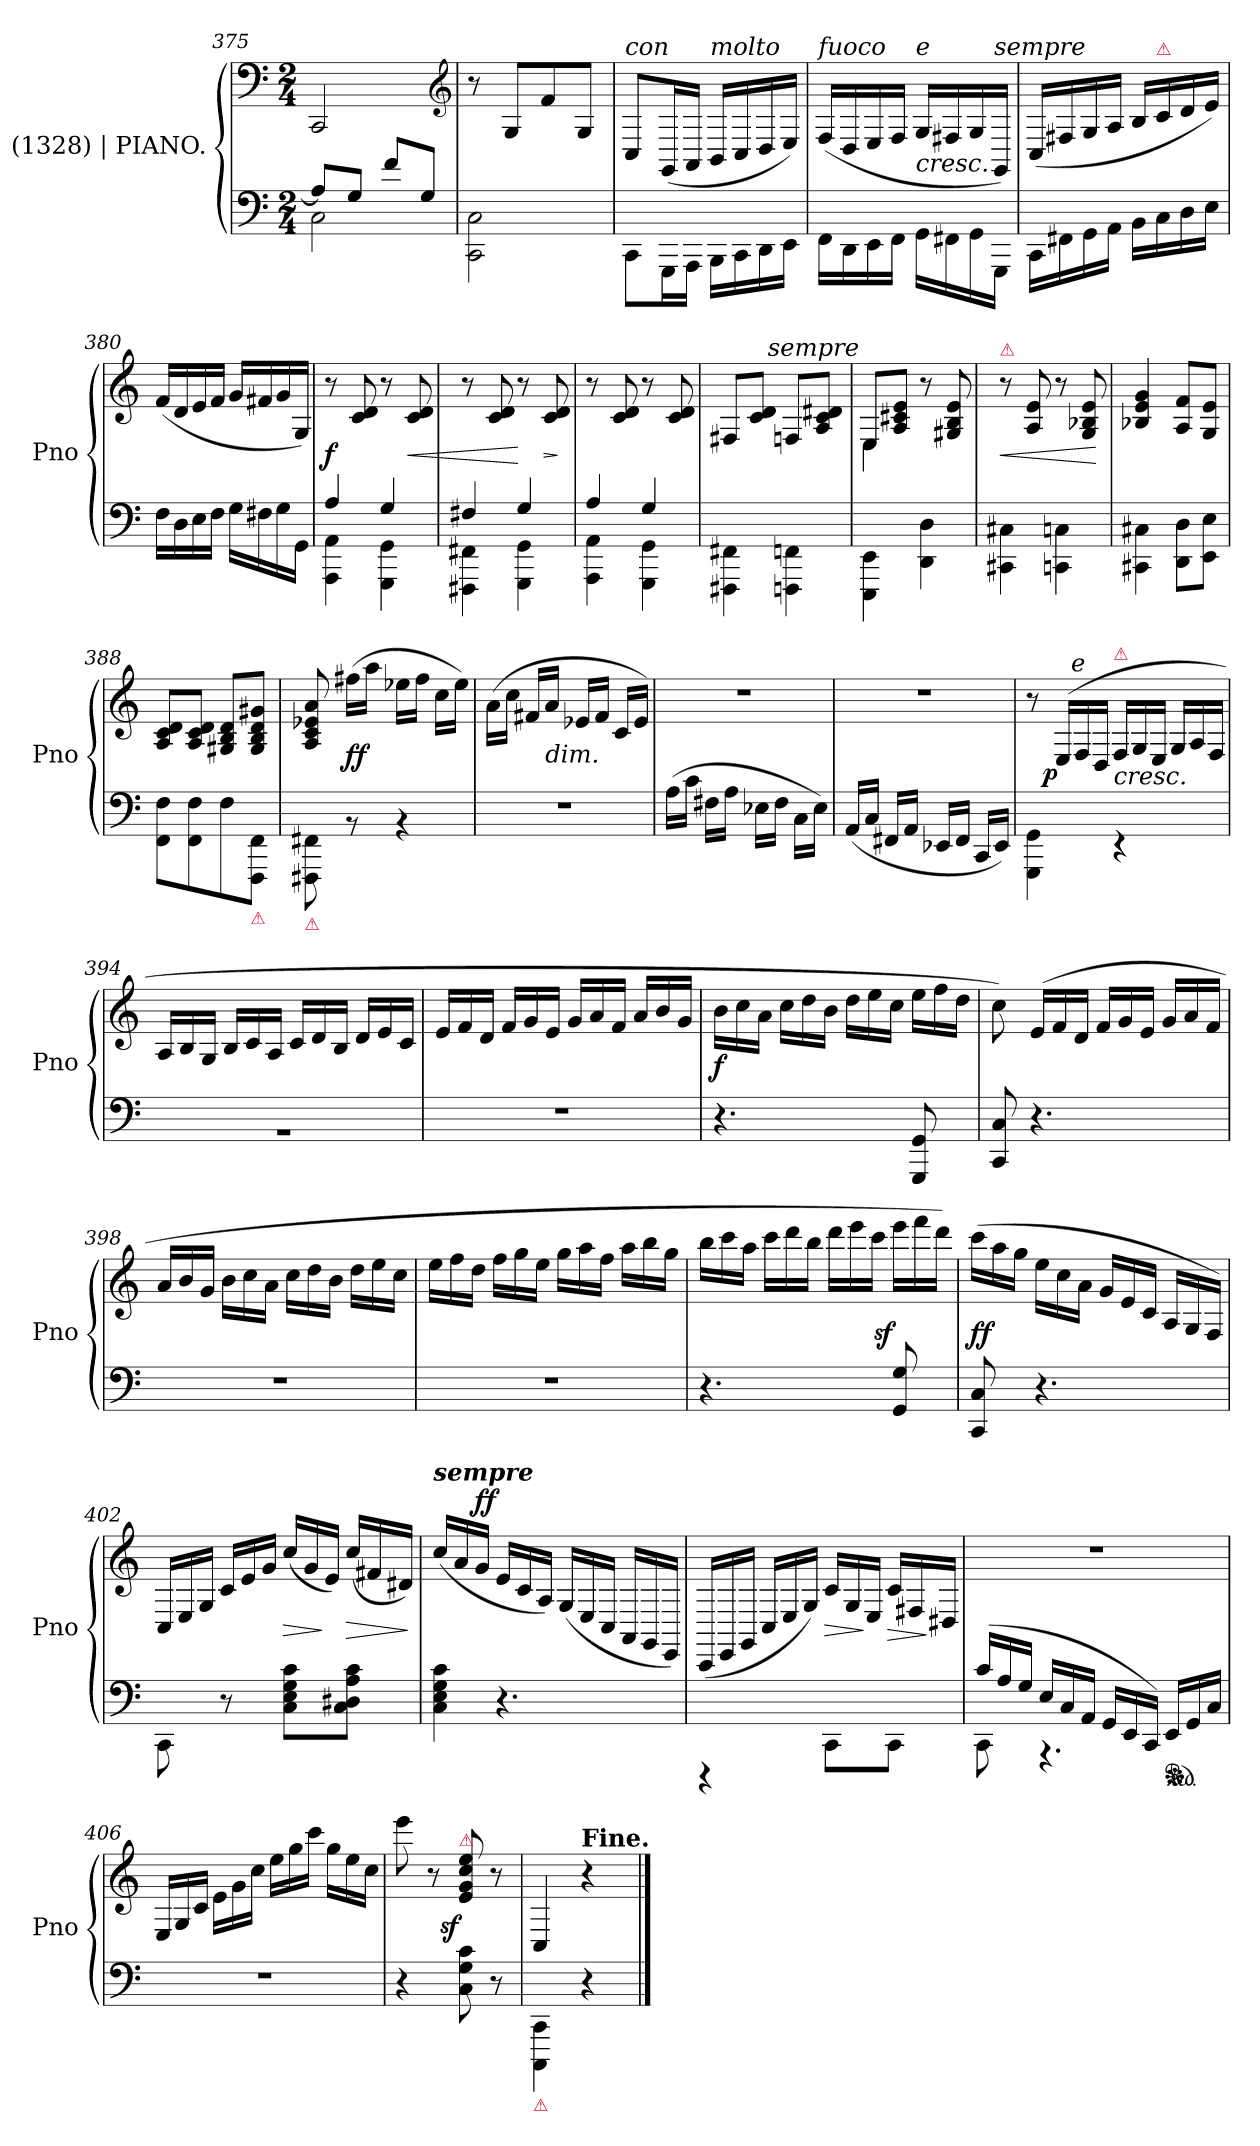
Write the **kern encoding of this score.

**kern	**kern	**dynam
*part1	*part1	*part1
*staff2	*staff1	*staff1/2
*I" (1328) | PIANO.	*	*
*I'Pno	*	*
*clefF4	*clefF4	*
*k[]	*k[]	*
*M2/4	*M2/4	*
=375	=375	=375
*^	*	*
8A-L]	2C	2CC	.
8GJ	.	.	.
8fL	.	.	.
8GJ	.	.	.
*v	*v	*	*
*	*clefG2	*
=376	=376	=376
2CC\ 2C\	8r	.
.	8G/L	.
.	8f	.
.	8G/J	.
=377	=377	=377
!	!LO:TX:a:i:t=con	!
8CC\L	8C/L	.
16GGG\L	(>16GG/L	.
16AAA\JJ	16AA/JJ	.
!	!LO:TX:a:i:t=molto	!
16BBB\LL	16BB/LL	.
16CC\	16C/	.
16DD\	16D/	.
16EE\JJ	16E/JJ)	.
=378	=378	=378
!	!LO:TX:a:i:t=fuoco	!
16FF\LL	(>16F/LL	.
16DD\	16D/	.
16EE\	16E/	.
16FF\JJ	16F/JJ	.
!	!LO:TX:c:i:t=cresc.	!
!	!LO:TX:a:i:t=e	!
16GG\LL	16G/LL	.
16FF#X	16F#X	.
16GG\	16G/	.
!	!LO:TX:a:i:t=sempre	!
16GGG\JJ	16GG/JJ)	.
=379	=379	=379
16CC\LL	(>16C/LL	.
16FF#X	16F#X	.
16GG\	16G/	.
16AA\JJ	16A/JJ	.
16BB\LL	16B/LL	.
!	!LO:TX:a:i:color=crimson:t=⚠	!
16C\	16c/	.
16D\	16d/	.
16E\JJ	16e/JJ)	.
=380	=380	=380
16FLL	(>16fLL	.
16D	16d	.
16E	16e	.
16FJJ	16fJJ	.
16GLL	16gLL	.
16F#X	16f#X	.
16G	16g	.
16GG\JJ	16G/JJ)	.
=381	=381	=381
*^	*	*
4A	4AAA 4AA	8r	f
.	.	8c 8d	.
4G	4GGG 4GG	8r	.
.	.	8c 8d	<
=382	=382	=382	=382
4F#X	4FFF#X 4FF#X	8r	.
.	.	8c 8d	.
4G	4GGG 4GG	8r	[
.	.	8c 8d	>
*v	*v	*	*
.	.	]
=383	=383	=383
*^	*	*
4A	4AAA 4AA	8r	.
.	.	8c 8d	.
4G	4GGG 4GG	8r	.
.	.	8c 8d	.
*v	*v	*	*
=384	=384	=384
*	*^	*
4FFF#X\ 4FF#X\	8F#XL	8.ryy	.
.	8c 8dJ	.	.
!	!	!LO:TX:a:i:t=sempre	!
.	.	4ryy	.
4FFFn\ 4FFn\	8Fn/L	.	.
.	8A/ 8c/ 8d#X/J	.	.
.	.	16ryy	.
=385	=385	=385	=385
4EEE\ 4EE\	8E/L	4E\	.
.	8A/ 8c#X/ 8e/J	.	.
4DD\ 4D\	8r	4ryy	.
.	8G#X/ 8B/ 8e/	.	.
*	*v	*v	*
=386	=386	=386
!	!LO:TX:a:color=crimson:t=⚠	!
4CC#X\ 4C#X\	8r	<
.	8A/ 8e/	.
4CCn\ 4Cn\	8r	.
.	8G/ 8B-X/ 8e/	.
.	.	[
=387	=387	=387
4CC#X\ 4C#X\	4B-X 4e 4g	.
8DD\ 8D\L	8A/ 8f/L	.
8EE\ 8E\J	8G/ 8e/J	.
=388	=388	=388
8FF\ 8F\L	8A/ 8c/ 8d/L	.
8FF\ 8F\	8A/ 8c/ 8d/J	.
8F\	8G#X/ 8B/ 8d/L	.
!LO:TX:b:color=crimson:t=⚠	!	!
8FFF\ 8FF\J	8G#/ 8B/ 8d/ 8g#X/J	.
=389	=389	=389
!LO:TX:b:color=crimson:t=⚠	!	!
8FFF#X\ 8FF#X\	8A/ 8c/ 8e-X/ 8a/	.
8rBB	(>16ff#XLL	ff
.	16aaJJ	.
4rBB	16ee-XLL	.
.	16ff#JJ	.
.	16ccLL	.
.	16ee-JJ)	.
=390	=390	=390
2rF	(>16aLL	.
.	16ccJJ	.
.	16f#XLL	.
!	!LO:TX:c:i:t=dim.	!
.	16aJJ	.
.	16e-XLL	.
.	16f#JJ	.
.	16cLL	.
.	16e-JJ)	.
=391	=391	=391
(>16ALL	2rdd	.
16cJJ	.	.
16F#XLL	.	.
16AJJ	.	.
16E-XLL	.	.
16F#JJ	.	.
16CLL	.	.
16E-JJ)	.	.
=392	=392	=392
(<16AALL	2rdd	.
16CJJ	.	.
16FF#XLL	.	.
16AAJJ	.	.
16EE-XLL	.	.
16FF#JJ	.	.
16CCLL	.	.
16EE-JJ)	.	.
=393	=393	=393
4GGG\ 4GG\	8r	.
*	*Xtuplet	*
!	!	!LO:DY:rj
.	(>24E/LL	p
!	!LO:TX:a:i:t=e	!
.	24F/	.
.	24D/JJ	.
!	!LO:TX:a:color=crimson:t=⚠	!
4rEE	24F/LL	<
.	24G/	.
.	24E/JJ	.
.	24G/LL	.
.	24A/	.
.	24F/JJ	.
=394	=394	=394
2rBB	24A/LL	.
.	24B/	.
.	24G/JJ	.
.	24B/LL	.
.	24c/	.
.	24A/JJ	.
.	24cLL	.
.	24d	.
.	24BJJ	.
.	24dLL	.
.	24e	.
.	24cJJ	.
=395	=395	=395
2rF	24eLL	.
.	24f	.
.	24dJJ	.
.	24fLL	.
.	24g	.
.	24eJJ	.
.	24gLL	.
.	24a	.
.	24fJJ	.
.	24aLL	.
.	24b	.
.	24gJJ	.
=396	=396	=396
4.r	24bLL	f
.	24cc	.
.	24aJJ	.
.	24ccLL	.
.	24dd	.
.	24bJJ	.
.	24ddLL	.
.	24ee	.
.	24ccJJ	.
8GGG 8GG	24eeLL	.
.	24ff	.
.	24ddJJ	[
=397	=397	=397
8CC 8C	8cc)	.
4.r	(>24eLL	.
.	24f	.
.	24dJJ	.
.	24fLL	.
.	24g	.
.	24eJJ	.
.	24gLL	.
.	24a	.
.	24fJJ	.
=398	=398	=398
2rF	24aLL	.
.	24b	.
.	24gJJ	.
.	24bLL	.
.	24cc	.
.	24aJJ	.
.	24ccLL	.
.	24dd	.
.	24bJJ	.
.	24ddLL	.
.	24ee	.
.	24ccJJ	.
=399	=399	=399
2rF	24eeLL	.
.	24ff	.
.	24ddJJ	.
.	24ffLL	.
.	24gg	.
.	24eeJJ	.
.	24ggLL	.
.	24aa	.
.	24ffJJ	.
.	24aaLL	.
.	24bb	.
.	24ggJJ	.
=400	=400	=400
4.r	24bbLL	.
.	24ccc	.
.	24aaJJ	.
.	24cccLL	.
.	24ddd	.
.	24bbJJ	.
.	24dddLL	.
.	24eee	.
.	24cccJJ	.
!	!	!LO:DY:rj
8GG 8G	24eeeLL	sf
.	24fff	.
.	24dddJJ)	.
=401	=401	=401
8CC 8C	(>24cccLL	ff
.	24aa	.
.	24ggJJ	.
4.r	24eeLL	.
.	24cc	.
.	24aJJ	.
.	24gLL	.
.	24e	.
.	24cJJ	.
.	24A/LL	.
.	24G/	.
.	24F/JJ)	.
=402	=402	=402
8CC\	24C/LL	.
.	24E/	.
.	24G/JJ	.
8r	24cLL	.
.	24e	.
.	24gJJ	.
8C 8E 8G 8cL	(<24ccLL	>
.	24g	.
.	24eJJ)	]
8C 8D#X 8A 8cJ	(<24ccLL	>
.	24f#X	.
.	24d#XJJ)	.
.	.	]
=403	=403	=403
!	!LO:TX:a:Bi:t=sempre	!
!LO:N:vis=4	!	!
8C 8E 8G 8c	(<24ccLL	.
.	24a	.
.	24gJJ	.
!	!	!LO:DY:a:rj
4.r	24eLL	ff
.	24c	.
.	24AJJ)	.
.	(<24G/LL	.
.	24E/	.
.	24C/JJ	.
.	24AA/LL	.
.	24GG/	.
.	24EE/JJ)	.
=404	=404	=404
4rDDD	(>24CC/LL	.
.	24EE/	.
.	24GG/JJ	.
.	24C/LL	.
.	24E/	.
.	24G/JJ)	.
8CC\L	24cLL	>
.	24G/	.
.	24E/JJ	]
8CC\J	24c/LL	>
.	24F#X	.
.	24D#XJJ	]
=405	=405	=405
*Xtuplet	*	*
*^	*	*
(>24cLL	8CC	2r	.
24A	.	.	.
24GJJ	.	.	.
24ELL	4.rAAA	.	.
24C	.	.	.
24AAJJ	.	.	.
24GGLL	.	.	.
24EE	.	.	.
24CCJJ)	.	.	.
*ped	*	*	*
*Xped	*	*	*
24EELL	.	.	.
24GG	.	.	.
24CJJ	.	.	.
*v	*v	*	*
=406	=406	=406
2rF	24E/LL	.
.	24G/	.
.	24c/JJ	.
.	24e\LL	.
.	24g	.
.	24ccJJ	.
.	24eeLL	.
.	24gg	.
.	24cccJJ	.
.	24ggLL	.
.	24ee	.
.	24ccJJ	.
=407	=407	=407
4r	8eee	.
.	8r	.
!	!LO:TX:a:color=crimson:t=⚠	!
!	!	!LO:DY:rj
8C 8G 8c	8e 8g 8cc 8ee	sf
8r	8r	.
=408	=408	=408
!LO:TX:b:color=crimson:t=⚠	!	!
4CCC\ 4CC\	4C/	.
!	!LO:TX:a:B:t=Fine.	!
4r	4r	.
==	==	==
*-	*-	*-
